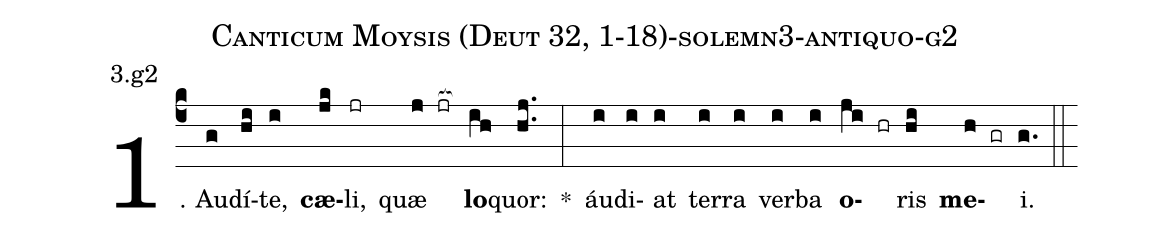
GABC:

name: Canticum Moysis (Deut 32, 1-18)-solemn3-antiquo-g2;
annotation: 3.g2;
%%
(c4)1. Au(g)dí(hi)te,(i) <b>cæ</b>(jk)li,(jr) quæ(j jr[ocb:1{]) <b>lo</b>(ih[ocb:0}])quor:(hj..) *(:) áu(i)di(i)at(i) ter(i)ra(i) ver(i)ba(i) <b>o</b>(ji hr)ris(hi) <b>me</b>(h gr)i.(g.) (::)
